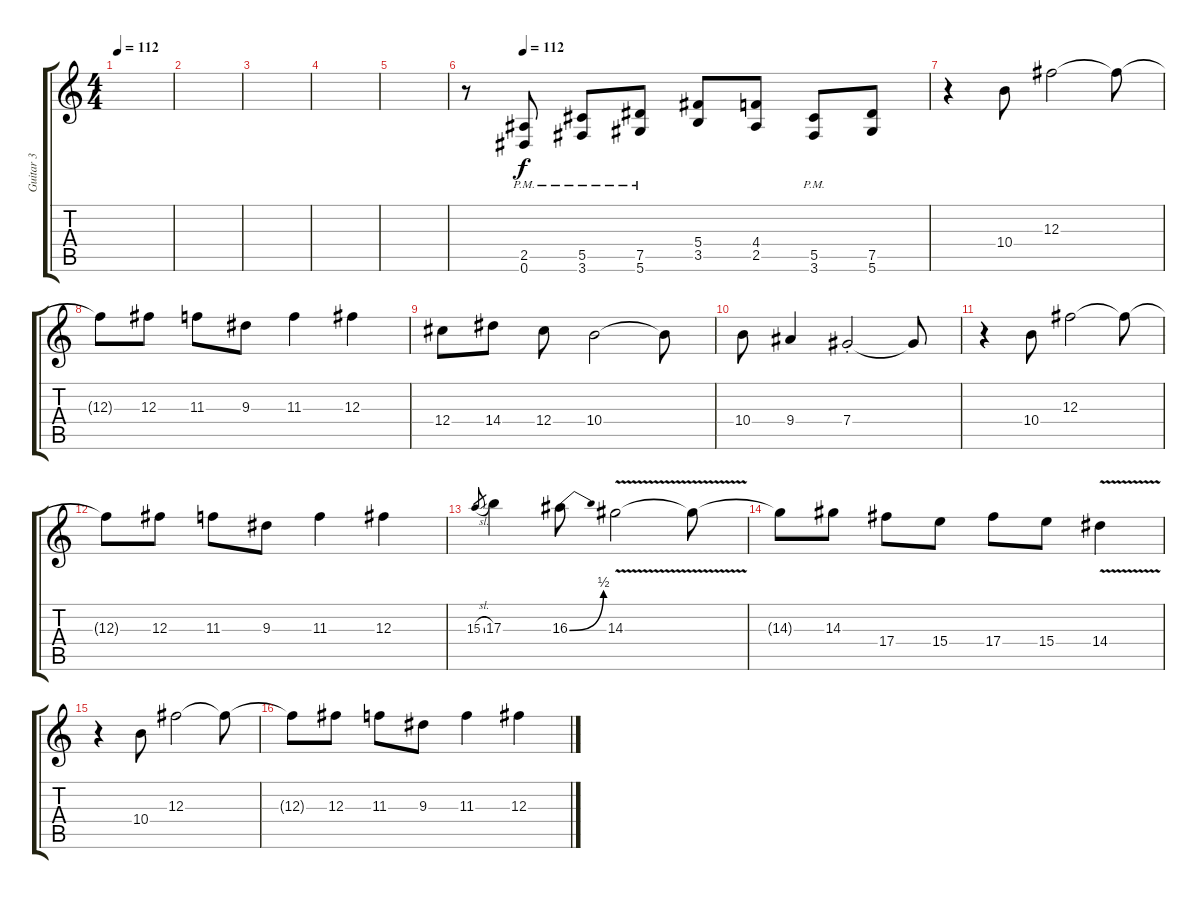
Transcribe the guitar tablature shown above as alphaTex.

\track ("Guitar 3" "Guitar 3") {instrument overdrivenguitar}
\staff {score tabs}
\tuning (Eb4 Bb3 Gb3 Db3 Ab2 Eb2) {hide}
\ts (4 4)
\tempo 112
\clef g2
\ks c
|
|
|
|
|
\tempo (112 0.125)
r.8 (2.5{pm} 0.6{pm}).8 (5.5{pm} 3.6{pm}).8 (7.5{pm} 5.6{pm}).8 (5.4 3.5).8 (4.4 2.5).8 (5.5{pm} 3.6{pm}).8 (7.5 5.6).8 |
r.4 10.4.8 12.3.2 12.3{t}.8 |
12.3{t}.8 12.3.8 11.3.8 9.3.8 11.3.4 12.3.4 |
12.4.8 14.4.8 12.4.8 10.4.2 10.4{t}.8 |
10.4.8 9.4.4 7.4{st}.2 7.4{t}.8 |
r.4 10.4.8 12.3.2 12.3{t}.8 |
12.3{t}.8 12.3.8 11.3.8 9.3.8 11.3.4 12.3.4 |
15.3{sl}.8{gr} 17.3.4 16.3{be (bend 0 0 60 2)}.8 14.3{v}.2 14.3{t}.8 |
14.3{t}.8 14.3.8 17.4.8 15.4.8 17.4.8 15.4.8 14.4{v}.4 |
r.4 10.4.8 12.3.2 12.3{t}.8 |
12.3{t}.8 12.3.8 11.3.8 9.3.8 11.3.4 12.3.4
